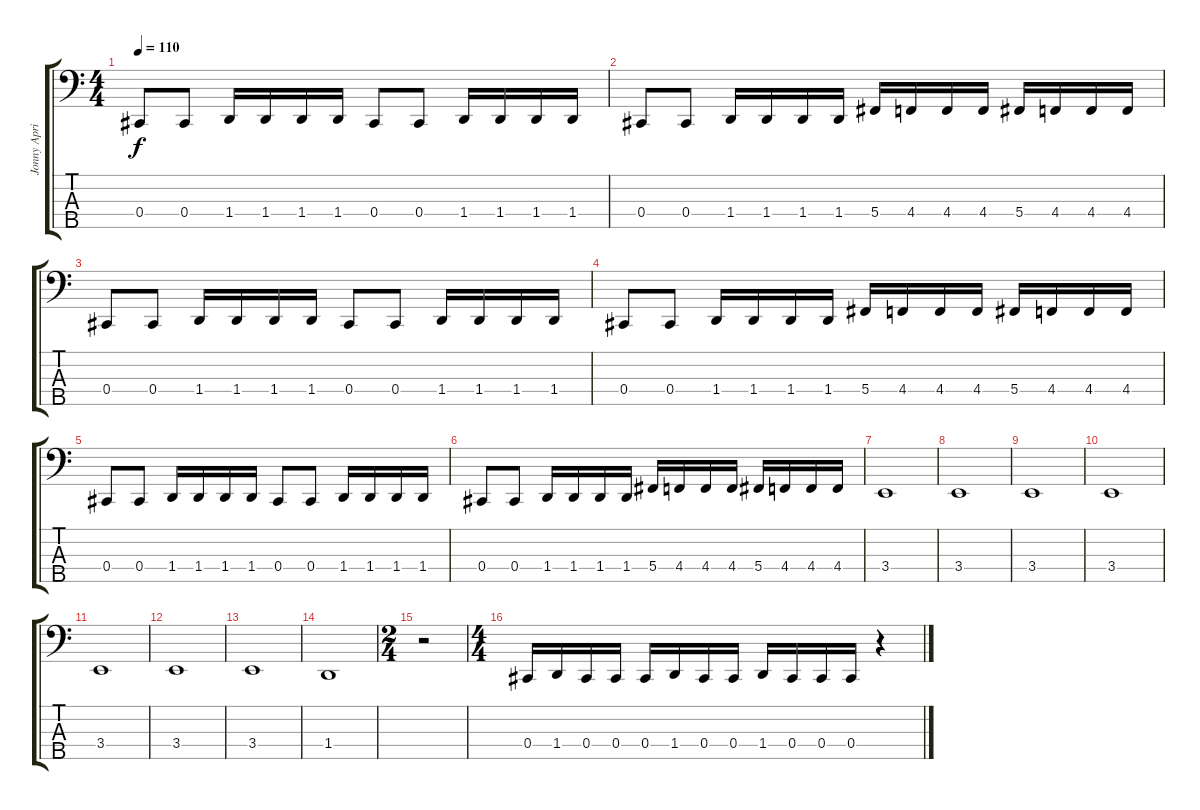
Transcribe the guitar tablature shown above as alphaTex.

\track ("Jonny April" "Jonny Apri") {instrument electricbassfinger}
\staff {score tabs}
\tuning (Gb2 Db2 Ab1 Db1 Ab0) {hide}
\ts (4 4)
\tempo 110
\clef f4
\ks c
0.4.8{dy f} 0.4.8 1.4.16 1.4.16 1.4.16 1.4.16 0.4.8 0.4.8 1.4.16 1.4.16 1.4.16 1.4.16 |
0.4.8 0.4.8 1.4.16 1.4.16 1.4.16 1.4.16 5.4.16 4.4.16 4.4.16 4.4.16 5.4.16 4.4.16 4.4.16 4.4.16 |
0.4.8 0.4.8 1.4.16 1.4.16 1.4.16 1.4.16 0.4.8 0.4.8 1.4.16 1.4.16 1.4.16 1.4.16 |
0.4.8 0.4.8 1.4.16 1.4.16 1.4.16 1.4.16 5.4.16 4.4.16 4.4.16 4.4.16 5.4.16 4.4.16 4.4.16 4.4.16 |
0.4.8 0.4.8 1.4.16 1.4.16 1.4.16 1.4.16 0.4.8 0.4.8 1.4.16 1.4.16 1.4.16 1.4.16 |
0.4.8 0.4.8 1.4.16 1.4.16 1.4.16 1.4.16 5.4.16 4.4.16 4.4.16 4.4.16 5.4.16 4.4.16 4.4.16 4.4.16 |
3.4.1 |
3.4.1 |
3.4.1 |
3.4.1 |
3.4.1 |
3.4.1 |
3.4.1 |
1.4.1 |
\ts (2 4)
r.2 |
\ts (4 4)
0.4.16 1.4.16 0.4.16 0.4.16 0.4.16 1.4.16 0.4.16 0.4.16 1.4.16 0.4.16 0.4.16 0.4.16 r.4
